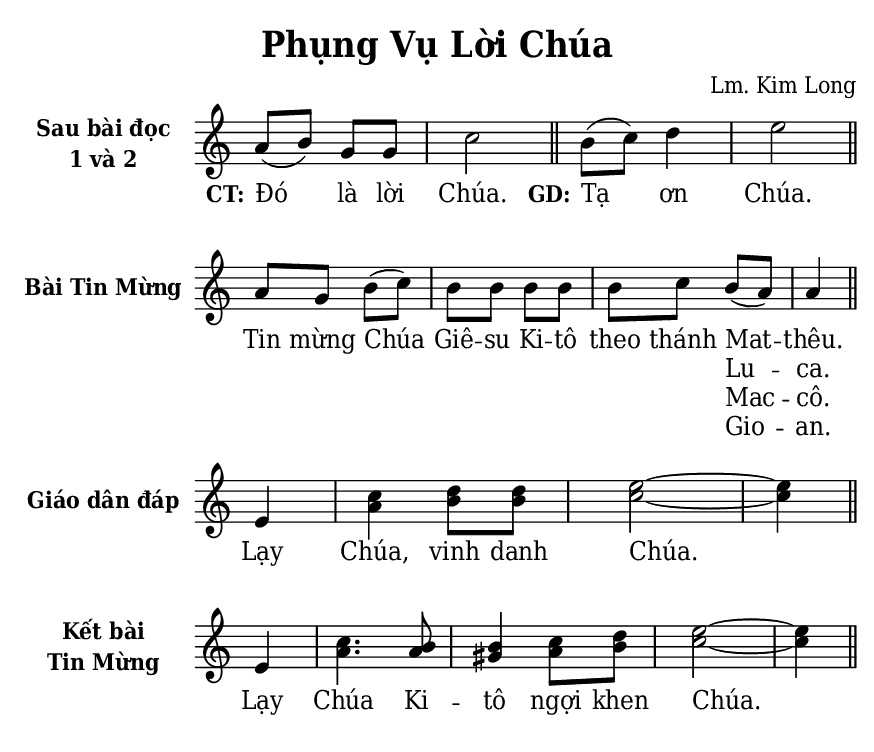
% Cài đặt chung
\version "2.22.1"
\include "english.ly"

\header {
  title = "Phụng Vụ Lời Chúa"
  composer = "Lm. Kim Long"
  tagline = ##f
}

% Nhạc
nhacMauMot = \relative c'' {
  a8 (b) g g |
  c2 \bar "||"
  b8 (c) d4 |
  e2 \bar "||"
}

nhacMauHai = \relative c'' {
  a8 g b ([c]) b b b b b c b ([a]) a4 \bar "||"
}

nhacMauBa = \relative c' {
  \partial 4 e4 |
  <<
    {
      c' d8 d |
      e2 ~ |
      e4
    }
    {
      a,4 b8 b |
      c2 ~ |
      c4
    }
  >>
  \bar "||"
}

nhacMauBon = \relative c' {
  \partial 4 e4 |
  <<
    {
      c'4. b8 \bar "|"
      b4 c8 [d] \bar "|"
      e2 ~ \bar "|"
      e4
    }
    {
      a,4. a8 |
      gs4 a8 b |
      c2 ~ |
      c4
    }
  >>
  \bar "||"
}

% Lời
loiMauMot = \lyricmode {
  \set stanza = "CT:"
  Đó là lời Chúa.
  \set stanza = " GD:"
  Tạ ơn Chúa.
}

loiMauHaiMattheu = \lyricmode {
  Tin mừng Chúa Giê -- su Ki -- tô theo thánh Mat -- thêu.
}

loiMauHaiLuca = \lyricmode {
  \repeat unfold 9 { _ }
  Lu -- ca.
}

loiMauHaiMacco = \lyricmode {
  \repeat unfold 9 { _ }
  Mac -- cô.
}

loiMauHaiGioan = \lyricmode {
  \repeat unfold 9 { _ }
  Gio -- an.
}

loiMauBa = \lyricmode {
  Lạy Chúa, vinh danh Chúa.
}

loiMauBon = \lyricmode {
  Lạy Chúa Ki -- tô ngợi khen Chúa.
}

% Dàn trang
\paper {
  #(set-paper-size "a5")
  top-margin = 3\mm
  bottom-margin = 3\mm
  left-margin = 3\mm
  right-margin = 3\mm
  indent = #0
  #(define fonts
	 (make-pango-font-tree "Deja Vu Serif Condensed"
	 		       "Deja Vu Serif Condensed"
			       "Deja Vu Serif Condensed"
			       (/ 20 20)))
  print-page-number = ##f
}

TongNhip = {
  \key c \major \time 2/4
  \set Timing.beamExceptions = #'()
  \set Timing.baseMoment = #(ly:make-moment 1/4)
}

% Đổi kích thước nốt cho bè phụ
notBePhu =
#(define-music-function (font-size music) (number? ly:music?)
   (for-some-music
     (lambda (m)
       (if (music-is-of-type? m 'rhythmic-event)
           (begin
             (set! (ly:music-property m 'tweaks)
                   (cons `(font-size . ,font-size)
                         (ly:music-property m 'tweaks)))
             #t)
           #f))
     music)
   music)

\score {
  <<
    \new Staff \with {
      \remove "Time_signature_engraver"
      instrumentName = \markup {
        \column {
          \center-align {
            \line {
              \bold "Sau bài đọc"
            }
            \line {
              \bold "1 và 2"
            }
          }
        }
      }
    }
    <<
        \clef treble
        \new Voice = beSop {
          \TongNhip \nhacMauMot
        }
      \new Lyrics \lyricsto beSop \loiMauMot
    >>
  >>
  \layout {
    indent = 30
    ragged-right = ##f
    \override Lyrics.LyricSpace.minimum-distance = #1
    \override Score.BarNumber.break-visibility = ##(#f #f #f)
    \override Score.SpacingSpanner.uniform-stretching = ##t
    \override LyricHyphen.minimum-distance = #2
  }
}

\score {
  <<
    \new Staff \with {
      \remove "Time_signature_engraver"
      instrumentName = \markup {
        \bold "Bài Tin Mừng"
      }
    }
    <<
        \clef treble
        \new Voice = beSop {
          \TongNhip \nhacMauHai
        }
      \new Lyrics \lyricsto beSop \loiMauHaiMattheu
      \new Lyrics \lyricsto beSop \loiMauHaiLuca
      \new Lyrics \lyricsto beSop \loiMauHaiMacco
      \new Lyrics \lyricsto beSop \loiMauHaiGioan
    >>
  >>
  \layout {
    indent = 30
    \override Lyrics.LyricSpace.minimum-distance = #0.8
    \override Score.BarNumber.break-visibility = ##(#f #f #f)
    \override Score.SpacingSpanner.uniform-stretching = ##t
    \override LyricHyphen.minimum-distance = #1
    \set Score.defaultBarType = ""
    \set Score.barAlways = ##t
    ragged-last = ##f
  }
}

\markup { \vspace #0.3 }

\score {
  <<
    \new Staff \with {
      \remove "Time_signature_engraver"
      instrumentName = \markup {
        \bold "Giáo dân đáp"
      }
    }
    <<
        \clef treble
        \new Voice = beSop {
          \TongNhip \nhacMauBa
        }
      \new Lyrics \lyricsto beSop \loiMauBa
    >>
  >>
  \layout {
    indent = 30
    \override Lyrics.LyricSpace.minimum-distance = #1
    \override Score.BarNumber.break-visibility = ##(#f #f #f)
    \override Score.SpacingSpanner.uniform-stretching = ##t
    \set Score.defaultBarType = ""
    \set Score.barAlways = ##t
    ragged-last = ##f
  }
}

\score {
  <<
    \new Staff \with {
      \remove "Time_signature_engraver"
      instrumentName = \markup {
        \column {
          \center-align {
            \line {
              \bold "Kết bài"
            }
            \line {
              \bold "Tin Mừng"
            }
          }
        }
      }
    }
    <<
        \clef treble
        \new Voice = beSop {
          \TongNhip \nhacMauBon
        }
      \new Lyrics \lyricsto beSop \loiMauBon
    >>
  >>
  \layout {
    indent = 30
    \override Lyrics.LyricSpace.minimum-distance = #1
    \override Score.BarNumber.break-visibility = ##(#f #f #f)
    \override Score.SpacingSpanner.uniform-stretching = ##t
    \override LyricHyphen.minimum-distance = #2
    \set Score.defaultBarType = ""
    \set Score.barAlways = ##t
    ragged-last = ##f
  }
}
